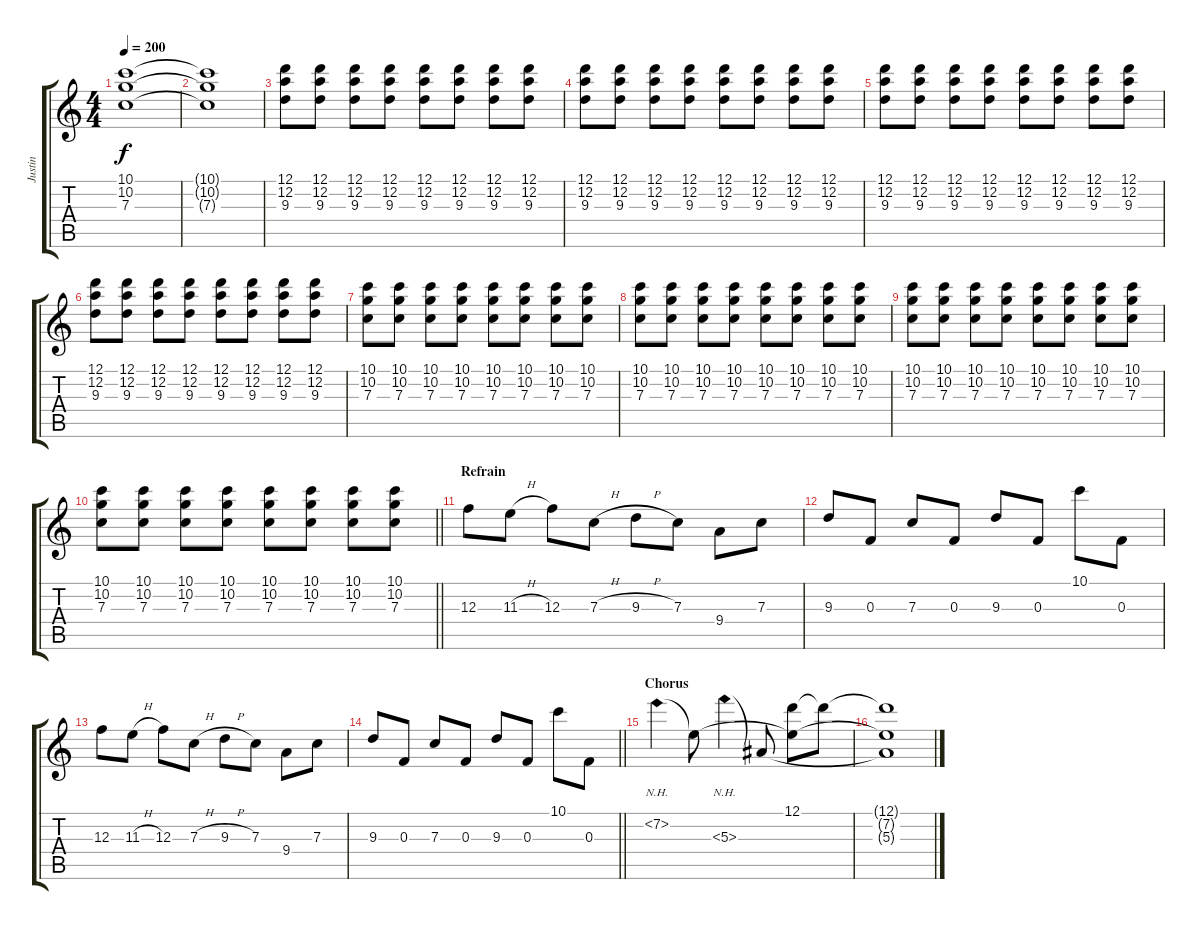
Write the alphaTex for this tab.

\track ("Justin" "Justin") {instrument distortionguitar}
\staff {score tabs}
\tuning (D4 A3 F3 C3 G2 C2) {hide}
\ts (4 4)
\tempo 200
\clef g2
\ks c
(10.1{t} 10.2{t} 7.3{t}).1{dy f} |
(10.1{t} 10.2{t} 7.3{t}).1 |
(12.1 12.2 9.3).8 (12.1 12.2 9.3).8 (12.1 12.2 9.3).8 (12.1 12.2 9.3).8 (12.1 12.2 9.3).8 (12.1 12.2 9.3).8 (12.1 12.2 9.3).8 (12.1 12.2 9.3).8 |
(12.1 12.2 9.3).8 (12.1 12.2 9.3).8 (12.1 12.2 9.3).8 (12.1 12.2 9.3).8 (12.1 12.2 9.3).8 (12.1 12.2 9.3).8 (12.1 12.2 9.3).8 (12.1 12.2 9.3).8 |
(12.1 12.2 9.3).8 (12.1 12.2 9.3).8 (12.1 12.2 9.3).8 (12.1 12.2 9.3).8 (12.1 12.2 9.3).8 (12.1 12.2 9.3).8 (12.1 12.2 9.3).8 (12.1 12.2 9.3).8 |
(12.1 12.2 9.3).8 (12.1 12.2 9.3).8 (12.1 12.2 9.3).8 (12.1 12.2 9.3).8 (12.1 12.2 9.3).8 (12.1 12.2 9.3).8 (12.1 12.2 9.3).8 (12.1 12.2 9.3).8 |
(10.1 10.2 7.3).8 (10.1 10.2 7.3).8 (10.1 10.2 7.3).8 (10.1 10.2 7.3).8 (10.1 10.2 7.3).8 (10.1 10.2 7.3).8 (10.1 10.2 7.3).8 (10.1 10.2 7.3).8 |
(10.1 10.2 7.3).8 (10.1 10.2 7.3).8 (10.1 10.2 7.3).8 (10.1 10.2 7.3).8 (10.1 10.2 7.3).8 (10.1 10.2 7.3).8 (10.1 10.2 7.3).8 (10.1 10.2 7.3).8 |
(10.1 10.2 7.3).8 (10.1 10.2 7.3).8 (10.1 10.2 7.3).8 (10.1 10.2 7.3).8 (10.1 10.2 7.3).8 (10.1 10.2 7.3).8 (10.1 10.2 7.3).8 (10.1 10.2 7.3).8 |
\barLineRight lightlight
(10.1 10.2 7.3).8 (10.1 10.2 7.3).8 (10.1 10.2 7.3).8 (10.1 10.2 7.3).8 (10.1 10.2 7.3).8 (10.1 10.2 7.3).8 (10.1 10.2 7.3).8 (10.1 10.2 7.3).8 |
\section ("" "Refrain")
12.3.8{instrument distortionguitar} 11.3{h}.8 12.3.8 7.3{h}.8 9.3{h}.8 7.3.8 9.4.8 7.3.8 |
9.3.8 0.3.8 7.3.8 0.3.8 9.3.8 0.3.8 10.1.8 0.3.8 |
12.3.8{instrument distortionguitar} 11.3{h}.8 12.3.8 7.3{h}.8 9.3{h}.8 7.3.8 9.4.8 7.3.8 |
\barLineRight lightlight
9.3.8 0.3.8 7.3.8 0.3.8 9.3.8 0.3.8 10.1.8 0.3.8 |
\section ("" "Chorus")
7.2{nh}.4 7.2{t}.8 5.3{nh}.4 5.3{t}.8 (12.1 7.2{t}).8 12.1{t}.8 |
(12.1{t} 7.2{t} 5.3{t}).1
